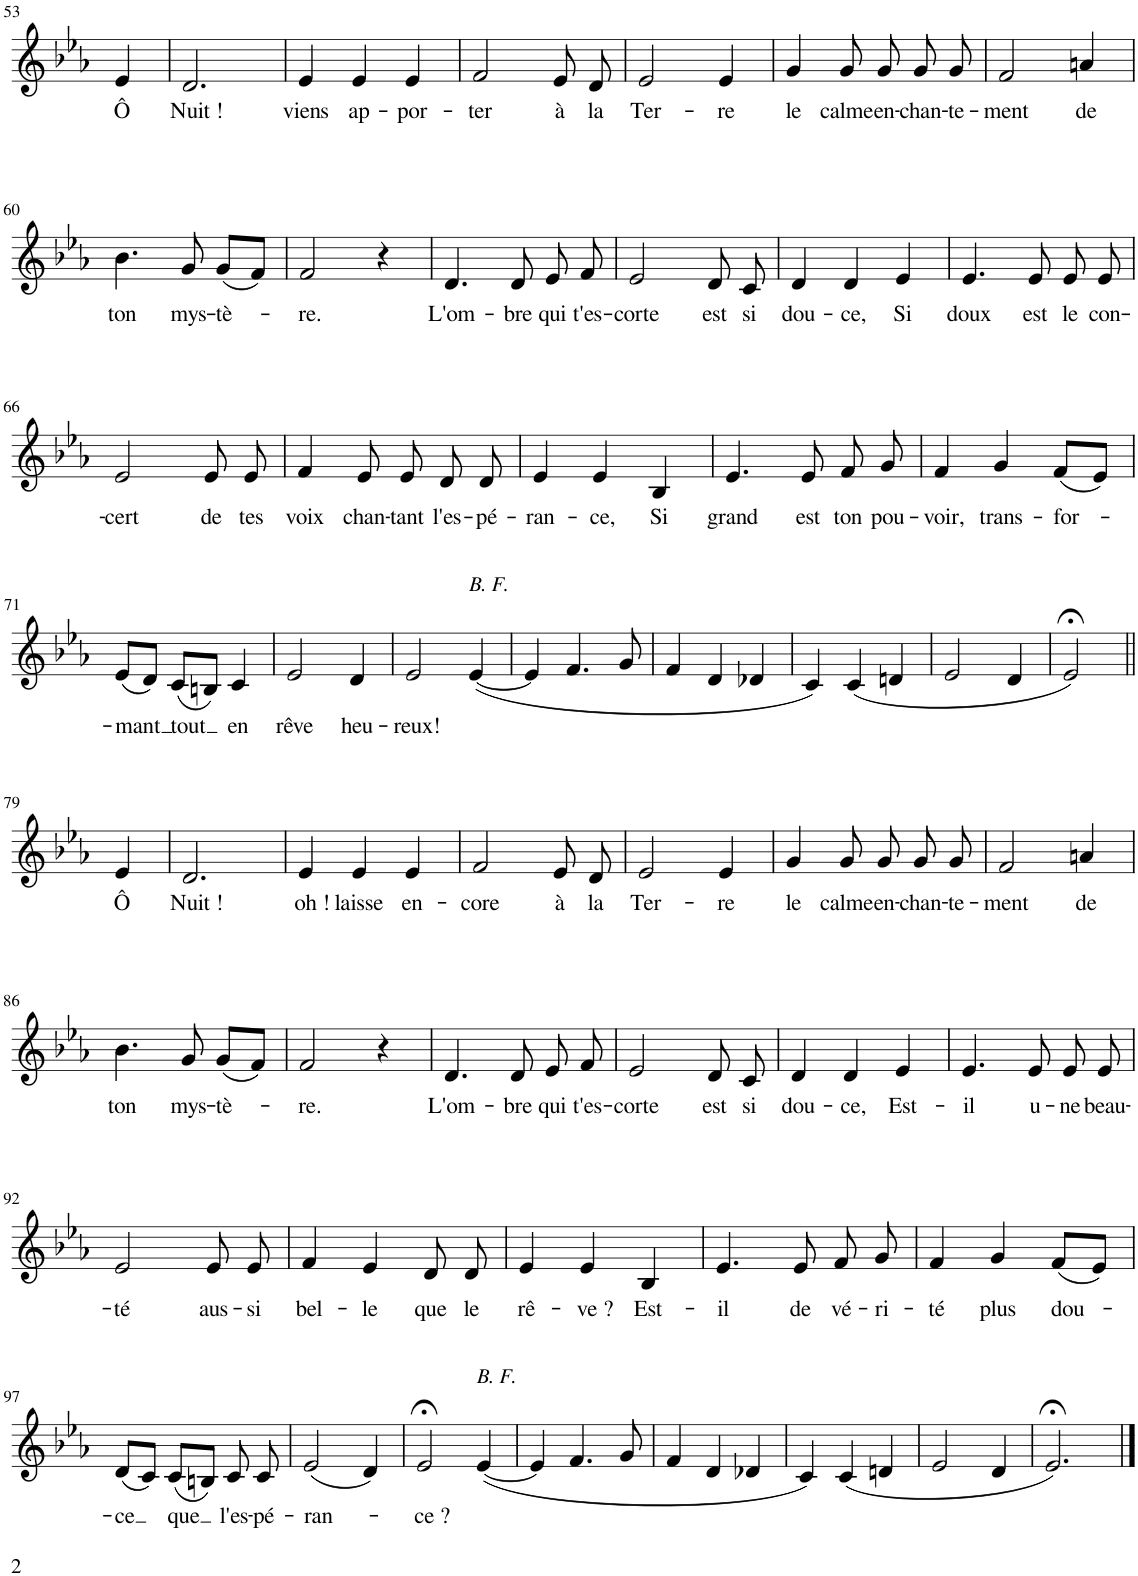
**kern	**text
*part1	*part1
*staff1	*staff1
*I"Alto	*
*I'A.	*
!!LO:PB:g=z
*clefG2	*
*k[b-e-a-]	*
*M3/4	*
=53	=53
!	!LO:LY:b
4e-/	Ô
=54	=54
!	!LO:LY:b
2.d/	Nuit !
=55	=55
!	!LO:LY:b
4e-/	viens
!	!LO:LY:b
4e-/	ap-
!	!LO:LY:b
4e-/	-por-
=56	=56
!	!LO:LY:b
2f/	-ter
!	!LO:LY:b
8e-/	à
!	!LO:LY:b
8d/	la
=57	=57
!	!LO:LY:b
2e-/	Ter-
!	!LO:LY:b
4e-/	-re
=58	=58
!	!LO:LY:b
4g/	le
!	!LO:LY:b
8g/	calme
!	!LO:LY:b
8g/	en-
!	!LO:LY:b
8g/	-chan-
!	!LO:LY:b
8g/	-te-
=59	=59
!	!LO:LY:b
2f/	-ment
!	!LO:LY:b
4an/	de
!!LO:LB:g=z
=60	=60
!	!LO:LY:b
4.b-\	ton
!	!LO:LY:b
8g/	mys-
!	!LO:LY:b
(8g/L	-tè-
8f/J)	.
=61	=61
!	!LO:LY:b
2f/	-re.
4r	.
=62	=62
!	!LO:LY:b
4.d/	L'om-
!	!LO:LY:b
8d/	-bre
!	!LO:LY:b
8e-/	qui
!	!LO:LY:b
8f/	t'es-
=63	=63
!	!LO:LY:b
2e-/	-corte
!	!LO:LY:b
8d/	est
!	!LO:LY:b
8c/	si
=64	=64
!	!LO:LY:b
4d/	dou-
!	!LO:LY:b
4d/	-ce,
!	!LO:LY:b
4e-/	Si
=65	=65
!	!LO:LY:b
4.e-/	doux
!	!LO:LY:b
8e-/	est
!	!LO:LY:b
8e-/	le
!	!LO:LY:b
8e-/	con-
!!LO:LB:g=z
=66	=66
!	!LO:LY:b
2e-/	-cert
!	!LO:LY:b
8e-/	de
!	!LO:LY:b
8e-/	tes
=67	=67
!	!LO:LY:b
4f/	voix
!	!LO:LY:b
8e-/	chan-
!	!LO:LY:b
8e-/	-tant
!	!LO:LY:b
8d/	l'es-
!	!LO:LY:b
8d/	-pé-
=68	=68
!	!LO:LY:b
4e-/	-ran-
!	!LO:LY:b
4e-/	-ce,
!	!LO:LY:b
4B-/	Si
=69	=69
!	!LO:LY:b
4.e-/	grand
!	!LO:LY:b
8e-/	est
!	!LO:LY:b
8f/	ton
!	!LO:LY:b
8g/	pou-
=70	=70
!	!LO:LY:b
4f/	-voir,
!	!LO:LY:b
4g/	trans-
!	!LO:LY:b
(8f/L	-for-
8e-/J)	.
!!LO:LB:g=z
=71	=71
!	!LO:LY:b
(8e-/L	-mant
8d/J)	.
!	!LO:LY:b
(8c/L	tout
8Bn/J)	.
!	!LO:LY:b
4c/	en
=72	=72
!	!LO:LY:b
2e-/	rêve
!	!LO:LY:b
4d/	heu-
=73	=73
!	!LO:LY:b
2e-/	-reux!
!LO:TX:a:i:t=B. F.	!
([4e-/	.
=74	=74
4e-/]	.
4.f/	.
8g/	.
=75	=75
4f/	.
4d/	.
4d-X/	.
=76	=76
4c/)	.
(4c/	.
4dn/	.
=77	=77
2e-/	.
4d/	.
=78	=78
2e-;</)	.
!!LO:LB:g=z
=79||	=79||
!	!LO:LY:b
4e-/	Ô
=80	=80
!	!LO:LY:b
2.d/	Nuit !
=81	=81
!	!LO:LY:b
4e-/	oh !
!	!LO:LY:b
4e-/	laisse
!	!LO:LY:b
4e-/	en-
=82	=82
!	!LO:LY:b
2f/	-core
!	!LO:LY:b
8e-/	à
!	!LO:LY:b
8d/	la
=83	=83
!	!LO:LY:b
2e-/	Ter-
!	!LO:LY:b
4e-/	-re
=84	=84
!	!LO:LY:b
4g/	le
!	!LO:LY:b
8g/	calme
!	!LO:LY:b
8g/	en-
!	!LO:LY:b
8g/	-chan-
!	!LO:LY:b
8g/	-te-
=85	=85
!	!LO:LY:b
2f/	-ment
!	!LO:LY:b
4an/	de
!!LO:LB:g=z
=86	=86
!	!LO:LY:b
4.b-\	ton
!	!LO:LY:b
8g/	mys-
!	!LO:LY:b
(8g/L	-tè-
8f/J)	.
=87	=87
!	!LO:LY:b
2f/	-re.
4r	.
=88	=88
!	!LO:LY:b
4.d/	L'om-
!	!LO:LY:b
8d/	-bre
!	!LO:LY:b
8e-/	qui
!	!LO:LY:b
8f/	t'es-
=89	=89
!	!LO:LY:b
2e-/	-corte
!	!LO:LY:b
8d/	est
!	!LO:LY:b
8c/	si
=90	=90
!	!LO:LY:b
4d/	dou-
!	!LO:LY:b
4d/	-ce,
!	!LO:LY:b
4e-/	Est-
=91	=91
!	!LO:LY:b
4.e-/	-il
!	!LO:LY:b
8e-/	u-
!	!LO:LY:b
8e-/	-ne
!	!LO:LY:b
8e-/	beau-
!!LO:LB:g=z
=92	=92
!	!LO:LY:b
2e-/	-té
!	!LO:LY:b
8e-/	aus-
!	!LO:LY:b
8e-/	-si
=93	=93
!	!LO:LY:b
4f/	bel-
!	!LO:LY:b
4e-/	-le
!	!LO:LY:b
8d/	que
!	!LO:LY:b
8d/	le
=94	=94
!	!LO:LY:b
4e-/	rê-
!	!LO:LY:b
4e-/	-ve ?
!	!LO:LY:b
4B-/	Est-
=95	=95
!	!LO:LY:b
4.e-/	-il
!	!LO:LY:b
8e-/	de
!	!LO:LY:b
8f/	vé-
!	!LO:LY:b
8g/	-ri-
=96	=96
!	!LO:LY:b
4f/	-té
!	!LO:LY:b
4g/	plus
!	!LO:LY:b
(8f/L	dou-
8e-/J)	.
!!LO:LB:g=z
=97	=97
!	!LO:LY:b
(8d/L	-ce
8c/J)	.
!	!LO:LY:b
(8c/L	que
8Bn/J)	.
!	!LO:LY:b
8c/	l'es-
!	!LO:LY:b
8c/	-pé-
=98	=98
!	!LO:LY:b
(2e-/	-ran-
4d/)	.
=99	=99
!	!LO:LY:b
2e-;</	-ce ?
!LO:TX:a:i:t=B. F.	!
([4e-/	.
=100	=100
4e-/]	.
4.f/	.
8g/	.
=101	=101
4f/	.
4d/	.
4d-X/	.
=102	=102
4c/)	.
(4c/	.
4dn/	.
=103	=103
2e-/	.
4d/	.
=104	=104
2.e-;</)	.
==	==
*-	*-
